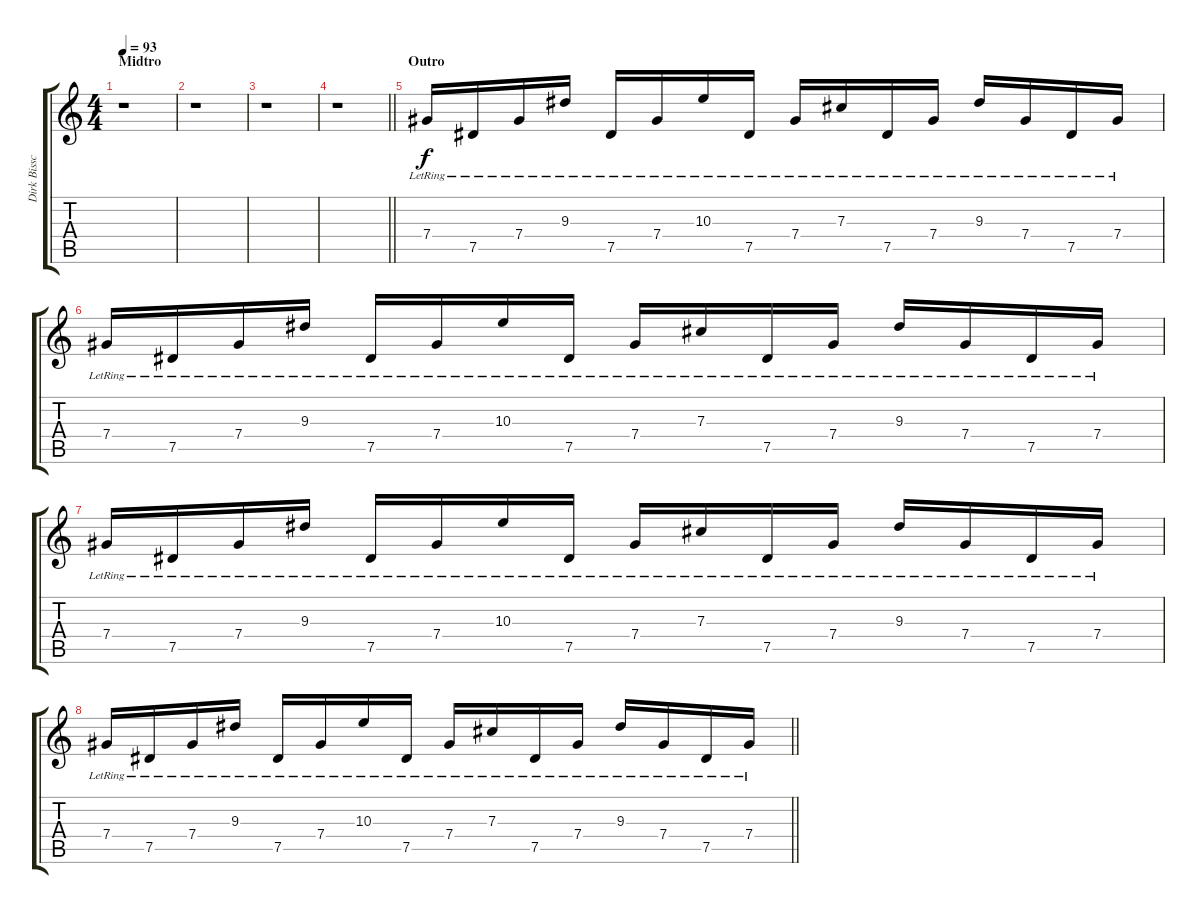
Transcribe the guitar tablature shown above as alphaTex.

\track ("Dirk Bisschoff (Lead Guitar)" "Dirk Bissc") {instrument acousticguitarsteel}
\staff {score tabs}
\tuning (Eb4 Bb3 Gb3 Db3 Ab2 Db2) {hide}
\ts (4 4)
\section ("" "Midtro")
\tempo 93
\clef g2
\ks c
r.1{dy f} |
r.1 |
r.1 |
\barLineRight lightlight
r.1 |
\section ("" "Outro")
7.4{lr}.16 7.5{lr}.16 7.4{lr}.16 9.3{lr}.16 7.5{lr}.16 7.4{lr}.16 10.3{lr}.16 7.5{lr}.16 7.4{lr}.16 7.3{lr}.16 7.5{lr}.16 7.4{lr}.16 9.3{lr}.16 7.4{lr}.16 7.5{lr}.16 7.4{lr}.16 |
7.4{lr}.16 7.5{lr}.16 7.4{lr}.16 9.3{lr}.16 7.5{lr}.16 7.4{lr}.16 10.3{lr}.16 7.5{lr}.16 7.4{lr}.16 7.3{lr}.16 7.5{lr}.16 7.4{lr}.16 9.3{lr}.16 7.4{lr}.16 7.5{lr}.16 7.4{lr}.16 |
7.4{lr}.16 7.5{lr}.16 7.4{lr}.16 9.3{lr}.16 7.5{lr}.16 7.4{lr}.16 10.3{lr}.16 7.5{lr}.16 7.4{lr}.16 7.3{lr}.16 7.5{lr}.16 7.4{lr}.16 9.3{lr}.16 7.4{lr}.16 7.5{lr}.16 7.4{lr}.16 |
\barLineRight lightlight
7.4{lr}.16 7.5{lr}.16 7.4{lr}.16 9.3{lr}.16 7.5{lr}.16 7.4{lr}.16 10.3{lr}.16 7.5{lr}.16 7.4{lr}.16 7.3{lr}.16 7.5{lr}.16 7.4{lr}.16 9.3{lr}.16 7.4{lr}.16 7.5{lr}.16 7.4{lr}.16
